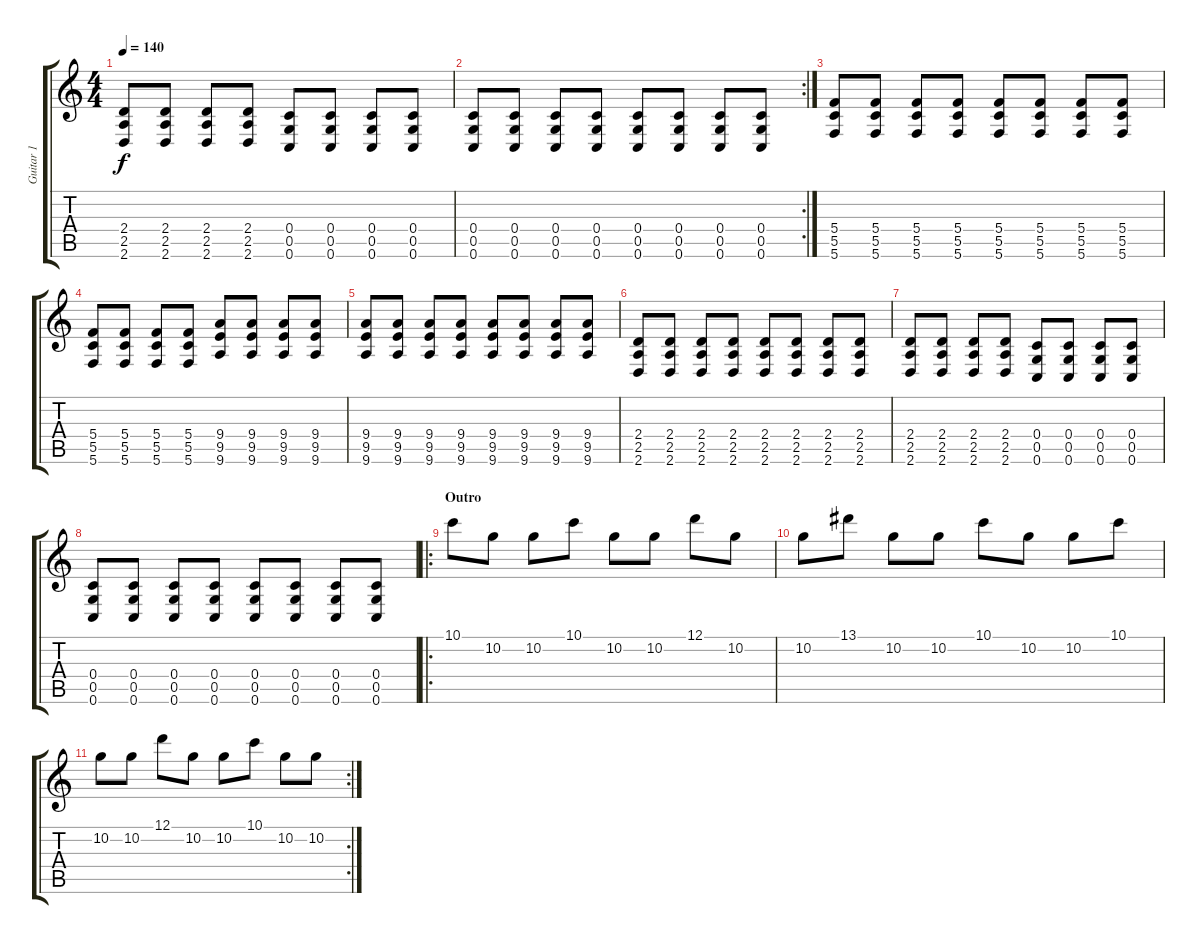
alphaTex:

\track ("Guitar 1" "Guitar 1") {instrument overdrivenguitar}
\staff {score tabs}
\tuning (D4 A3 F3 C3 G2 C2) {hide}
\ts (4 4)
\tempo 140
\clef g2
\ks c
(2.4 2.5 2.6).8{dy f} (2.4 2.5 2.6).8 (2.4 2.5 2.6).8 (2.4 2.5 2.6).8 (0.4 0.5 0.6).8 (0.4 0.5 0.6).8 (0.4 0.5 0.6).8 (0.4 0.5 0.6).8 |
\rc 2
(0.4 0.5 0.6).8 (0.4 0.5 0.6).8 (0.4 0.5 0.6).8 (0.4 0.5 0.6).8 (0.4 0.5 0.6).8 (0.4 0.5 0.6).8 (0.4 0.5 0.6).8 (0.4 0.5 0.6).8 |
(5.4 5.5 5.6).8 (5.4 5.5 5.6).8 (5.4 5.5 5.6).8 (5.4 5.5 5.6).8 (5.4 5.5 5.6).8 (5.4 5.5 5.6).8 (5.4 5.5 5.6).8 (5.4 5.5 5.6).8 |
(5.4 5.5 5.6).8 (5.4 5.5 5.6).8 (5.4 5.5 5.6).8 (5.4 5.5 5.6).8 (9.4 9.5 9.6).8 (9.4 9.5 9.6).8 (9.4 9.5 9.6).8 (9.4 9.5 9.6).8 |
(9.4 9.5 9.6).8 (9.4 9.5 9.6).8 (9.4 9.5 9.6).8 (9.4 9.5 9.6).8 (9.4 9.5 9.6).8 (9.4 9.5 9.6).8 (9.4 9.5 9.6).8 (9.4 9.5 9.6).8 |
(2.4 2.5 2.6).8 (2.4 2.5 2.6).8 (2.4 2.5 2.6).8 (2.4 2.5 2.6).8 (2.4 2.5 2.6).8 (2.4 2.5 2.6).8 (2.4 2.5 2.6).8 (2.4 2.5 2.6).8 |
(2.4 2.5 2.6).8 (2.4 2.5 2.6).8 (2.4 2.5 2.6).8 (2.4 2.5 2.6).8 (0.4 0.5 0.6).8 (0.4 0.5 0.6).8 (0.4 0.5 0.6).8 (0.4 0.5 0.6).8 |
(0.4 0.5 0.6).8 (0.4 0.5 0.6).8 (0.4 0.5 0.6).8 (0.4 0.5 0.6).8 (0.4 0.5 0.6).8 (0.4 0.5 0.6).8 (0.4 0.5 0.6).8 (0.4 0.5 0.6).8 |
\ro
\section ("" "Outro")
10.1.8 10.2.8 10.2.8 10.1.8 10.2.8 10.2.8 12.1.8 10.2.8 |
10.2.8 13.1.8 10.2.8 10.2.8 10.1.8 10.2.8 10.2.8 10.1.8 |
\rc 2
10.2.8 10.2.8 12.1.8 10.2.8 10.2.8 10.1.8 10.2.8 10.2.8
